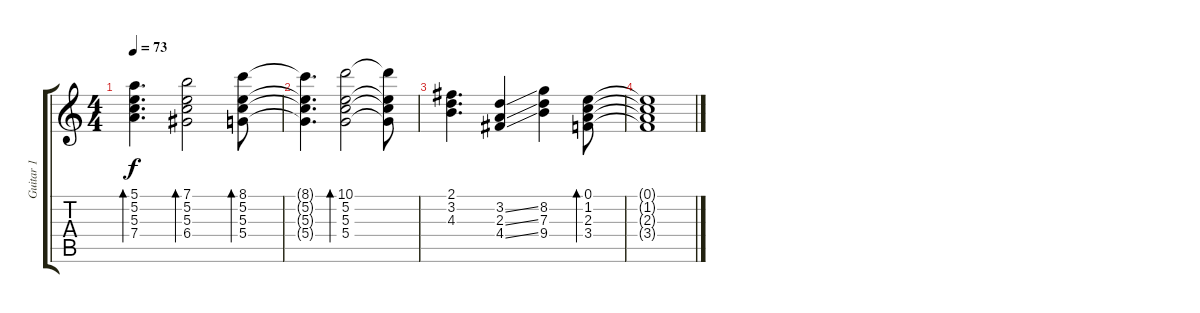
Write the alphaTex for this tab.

\track ("Guitar 1" "Guitar 1") {instrument electricguitarjazz}
\staff {score tabs}
\tuning (E4 B3 G3 D3 A2 E2) {hide}
\ts (4 4)
\tempo 73
\clef g2
\ks c
(5.1 5.2 5.3 7.4).4{d bd 120 dy f} (7.1 5.2 5.3 6.4).2{bd 120} (8.1 5.2 5.3 5.4).8{bd 120} |
(8.1{t} 5.2{t} 5.3{t} 5.4{t}).4{d} (10.1 5.2 5.3 5.4).2{bd 120} (10.1{t} 5.2{t} 5.3{t} 5.4{t}).8 |
(2.1 3.2 4.3).4{d} (3.2{ss} 2.3{ss} 4.4{ss}).4 (8.2 7.3 9.4).4 (0.1 1.2 2.3 3.4).8{bd 480} |
(0.1{t} 1.2{t} 2.3{t} 3.4{t}).1
